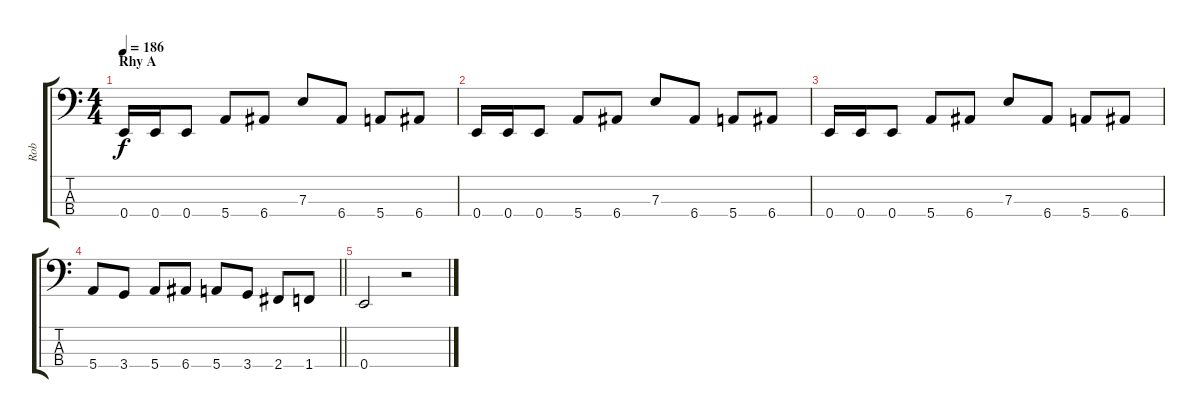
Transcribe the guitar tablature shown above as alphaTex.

\track ("Rob" "Rob") {instrument electricbassfinger}
\staff {score tabs}
\tuning (G2 D2 A1 E1) {hide}
\ts (4 4)
\section ("" "Rhy A")
\tempo 186
\clef f4
\ks c
0.4.16{dy f} 0.4.16 0.4.8 5.4.8 6.4.8 7.3.8 6.4.8 5.4.8 6.4.8 |
0.4.16 0.4.16 0.4.8 5.4.8 6.4.8 7.3.8 6.4.8 5.4.8 6.4.8 |
0.4.16 0.4.16 0.4.8 5.4.8 6.4.8 7.3.8 6.4.8 5.4.8 6.4.8 |
\barLineRight lightlight
5.4.8 3.4.8 5.4.8 6.4.8 5.4.8 3.4.8 2.4.8 1.4.8 |
0.4.2 r.2
